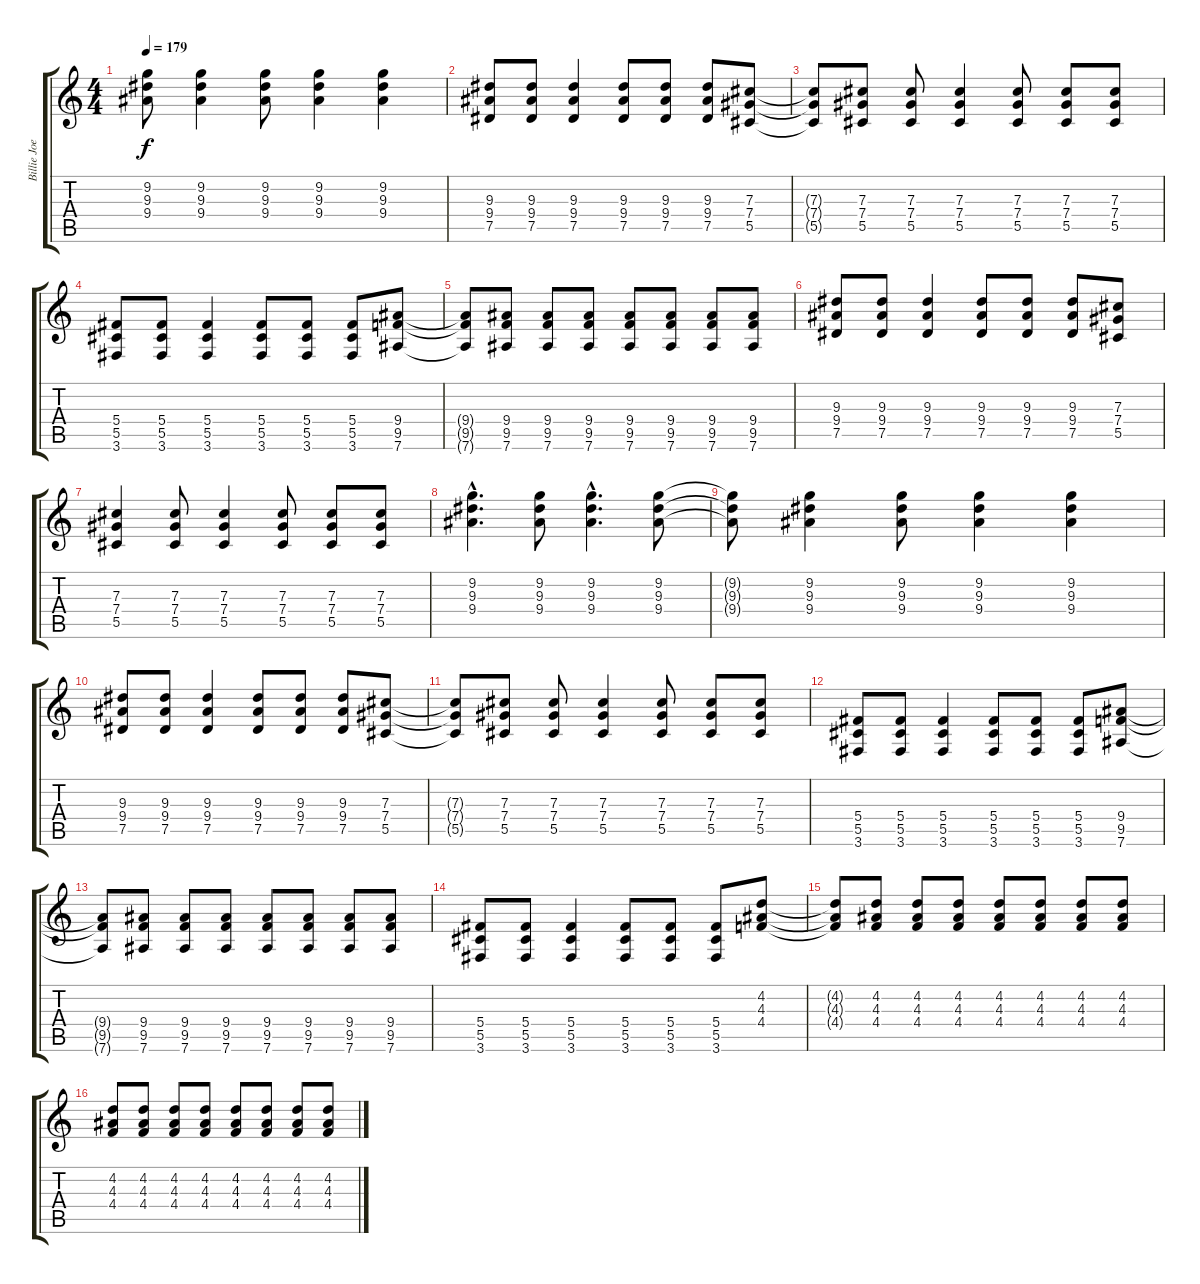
\track ("Billie Joe (Guitar)" "Billie Joe") {instrument distortionguitar}
\staff {score tabs}
\tuning (Eb4 Bb3 Gb3 Db3 Ab2 Eb2) {hide}
\ts (4 4)
\tempo 179
\clef g2
\ks c
(9.2{t} 9.3{t} 9.4{t}).8{dy f} (9.2 9.3 9.4).4 (9.2 9.3 9.4).8 (9.2 9.3 9.4).4 (9.2 9.3 9.4).4 |
(9.3 9.4 7.5).8 (9.3 9.4 7.5).8 (9.3 9.4 7.5).4 (9.3 9.4 7.5).8 (9.3 9.4 7.5).8 (9.3 9.4 7.5).8 (7.3 7.4 5.5).8 |
(7.3{t} 7.4{t} 5.5{t}).8 (7.3 7.4 5.5).8 (7.3 7.4 5.5).8 (7.3 7.4 5.5).4 (7.3 7.4 5.5).8 (7.3 7.4 5.5).8 (7.3 7.4 5.5).8 |
(5.4 5.5 3.6).8 (5.4 5.5 3.6).8 (5.4 5.5 3.6).4 (5.4 5.5 3.6).8 (5.4 5.5 3.6).8 (5.4 5.5 3.6).8 (9.4 9.5 7.6).8 |
(9.4{t} 9.5{t} 7.6{t}).8 (9.4 9.5 7.6).8 (9.4 9.5 7.6).8 (9.4 9.5 7.6).8 (9.4 9.5 7.6).8 (9.4 9.5 7.6).8 (9.4 9.5 7.6).8 (9.4 9.5 7.6).8 |
(9.3 9.4 7.5).8 (9.3 9.4 7.5).8 (9.3 9.4 7.5).4 (9.3 9.4 7.5).8 (9.3 9.4 7.5).8 (9.3 9.4 7.5).8 (7.3 7.4 5.5).8 |
(7.3 7.4 5.5).4 (7.3 7.4 5.5).8 (7.3 7.4 5.5).4 (7.3 7.4 5.5).8 (7.3 7.4 5.5).8 (7.3 7.4 5.5).8 |
(9.2{hac} 9.3{hac} 9.4{hac}).4{d} (9.2 9.3 9.4).8 (9.2{hac} 9.3{hac} 9.4{hac}).4{d} (9.2 9.3 9.4).8 |
(9.2{t} 9.3{t} 9.4{t}).8 (9.2 9.3 9.4).4 (9.2 9.3 9.4).8 (9.2 9.3 9.4).4 (9.2 9.3 9.4).4 |
(9.3 9.4 7.5).8 (9.3 9.4 7.5).8 (9.3 9.4 7.5).4 (9.3 9.4 7.5).8 (9.3 9.4 7.5).8 (9.3 9.4 7.5).8 (7.3 7.4 5.5).8 |
(7.3{t} 7.4{t} 5.5{t}).8 (7.3 7.4 5.5).8 (7.3 7.4 5.5).8 (7.3 7.4 5.5).4 (7.3 7.4 5.5).8 (7.3 7.4 5.5).8 (7.3 7.4 5.5).8 |
(5.4 5.5 3.6).8 (5.4 5.5 3.6).8 (5.4 5.5 3.6).4 (5.4 5.5 3.6).8 (5.4 5.5 3.6).8 (5.4 5.5 3.6).8 (9.4 9.5 7.6).8 |
(9.4{t} 9.5{t} 7.6{t}).8 (9.4 9.5 7.6).8 (9.4 9.5 7.6).8 (9.4 9.5 7.6).8 (9.4 9.5 7.6).8 (9.4 9.5 7.6).8 (9.4 9.5 7.6).8 (9.4 9.5 7.6).8 |
(5.4 5.5 3.6).8 (5.4 5.5 3.6).8 (5.4 5.5 3.6).4 (5.4 5.5 3.6).8 (5.4 5.5 3.6).8 (5.4 5.5 3.6).8 (4.2 4.3 4.4).8 |
(4.2{t} 4.3{t} 4.4{t}).8 (4.2 4.3 4.4).8 (4.2 4.3 4.4).8 (4.2 4.3 4.4).8 (4.2 4.3 4.4).8 (4.2 4.3 4.4).8 (4.2 4.3 4.4).8 (4.2 4.3 4.4).8 |
(4.2 4.3 4.4).8 (4.2 4.3 4.4).8 (4.2 4.3 4.4).8 (4.2 4.3 4.4).8 (4.2 4.3 4.4).8 (4.2 4.3 4.4).8 (4.2 4.3 4.4).8 (4.2 4.3 4.4).8
